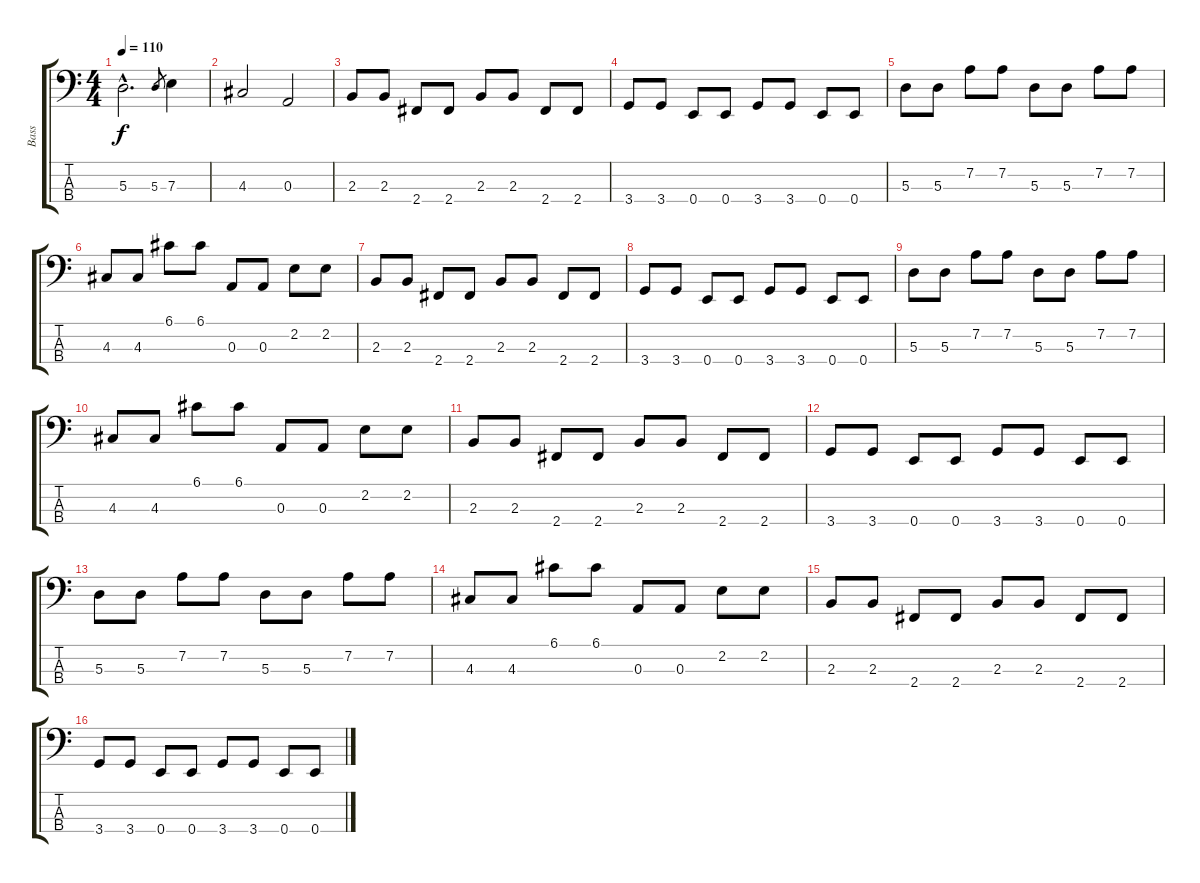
\track ("Bass" "Bass") {instrument electricbassfinger}
\staff {score tabs}
\tuning (G2 D2 A1 E1) {hide}
\ts (4 4)
\tempo 110
\clef f4
\ks c
5.3{hac}.2{d dy f} 5.3.8{gr} 7.3.4 |
4.3.2 0.3.2 |
2.3.8 2.3.8 2.4.8 2.4.8 2.3.8 2.3.8 2.4.8 2.4.8 |
3.4.8 3.4.8 0.4.8 0.4.8 3.4.8 3.4.8 0.4.8 0.4.8 |
5.3.8 5.3.8 7.2.8 7.2.8 5.3.8 5.3.8 7.2.8 7.2.8 |
4.3.8 4.3.8 6.1.8 6.1.8 0.3.8 0.3.8 2.2.8 2.2.8 |
2.3.8 2.3.8 2.4.8 2.4.8 2.3.8 2.3.8 2.4.8 2.4.8 |
3.4.8 3.4.8 0.4.8 0.4.8 3.4.8 3.4.8 0.4.8 0.4.8 |
5.3.8 5.3.8 7.2.8 7.2.8 5.3.8 5.3.8 7.2.8 7.2.8 |
4.3.8 4.3.8 6.1.8 6.1.8 0.3.8 0.3.8 2.2.8 2.2.8 |
2.3.8 2.3.8 2.4.8 2.4.8 2.3.8 2.3.8 2.4.8 2.4.8 |
3.4.8 3.4.8 0.4.8 0.4.8 3.4.8 3.4.8 0.4.8 0.4.8 |
5.3.8 5.3.8 7.2.8 7.2.8 5.3.8 5.3.8 7.2.8 7.2.8 |
4.3.8 4.3.8 6.1.8 6.1.8 0.3.8 0.3.8 2.2.8 2.2.8 |
2.3.8 2.3.8 2.4.8 2.4.8 2.3.8 2.3.8 2.4.8 2.4.8 |
3.4.8 3.4.8 0.4.8 0.4.8 3.4.8 3.4.8 0.4.8 0.4.8
